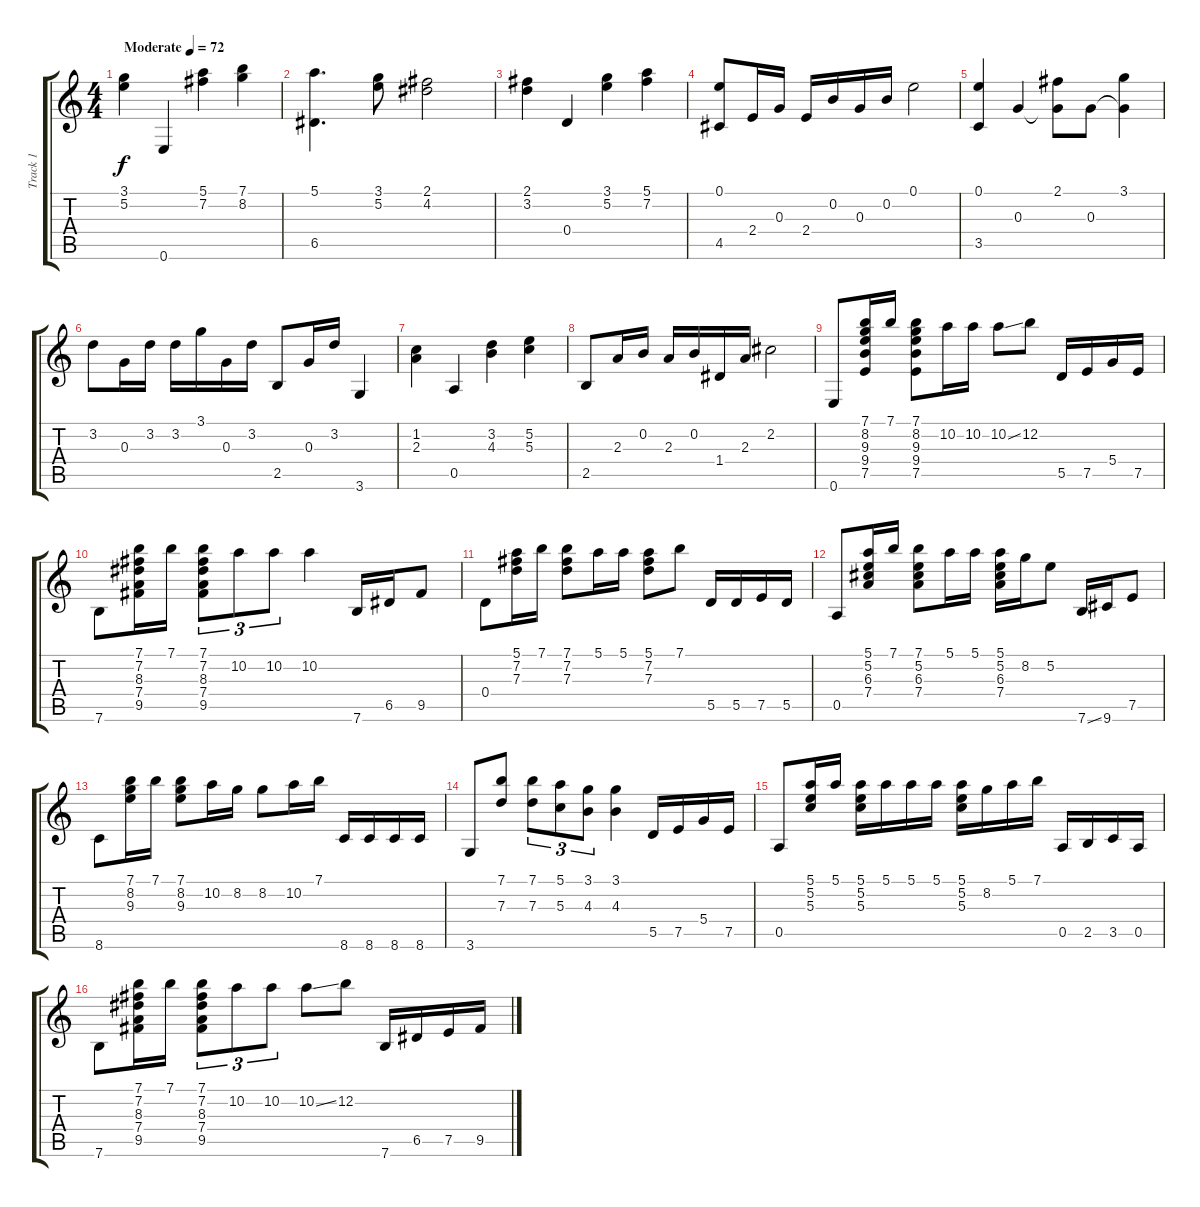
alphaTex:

\track ("Track 1" "Track 1") {instrument electricguitarclean}
\staff {score tabs}
\tuning (E4 B3 G3 D3 A2 E2) {hide}
\ts (4 4)
\tempo (72 "Moderate")
\clef g2
\ks c
(3.1 5.2).4{dy f instrument electricguitarclean} 0.6.4 (5.1 7.2).4 (7.1 8.2).4 |
(5.1 6.5).4{d} (3.1 5.2).8 (2.1 4.2).2 |
(2.1 3.2).4 0.4.4 (3.1 5.2).4 (5.1 7.2).4 |
(0.1 4.5).8 2.4.16 0.3.16 2.4.16 0.2.16 0.3.16 0.2.16 0.1.2 |
(0.1 3.5).4 0.3.4 (2.1 0.3{t}).8 0.3.8 (3.1 0.3{t}).4 |
3.2.8 0.3.16 3.2.16 3.2.16 3.1.16 0.3.16 3.2.16 2.5.8 0.3.16 3.2.16 3.6.4 |
(1.2 2.3).4 0.5.4 (3.2 4.3).4 (5.2 5.3).4 |
2.5.8 2.3.16 0.2.16 2.3.16 0.2.16 1.4.16 2.3.16 2.2.2 |
0.6.8 (7.1 8.2 9.3 9.4 7.5).16 7.1.16 (7.1 8.2 9.3 9.4 7.5).8 10.2.16 10.2.16 10.2{ss}.8 12.2.8 5.5.16 7.5.16 5.4.16 7.5.16 |
7.6.8 (7.1 7.2 8.3 7.4 9.5).16 7.1.16 (7.1 7.2 8.3 7.4 9.5).8{tu (3 2)} 10.2.8{tu (3 2)} 10.2.8{tu (3 2)} 10.2.4 7.6.16 6.5.16 9.5.8 |
0.4.8 (5.1 7.2 7.3).16 7.1.16 (7.1 7.2 7.3).8 5.1.16 5.1.16 (5.1 7.2 7.3).8 7.1.8 5.5.16 5.5.16 7.5.16 5.5.16 |
0.5.8 (5.1 5.2 6.3 7.4).16 7.1.16 (7.1 5.2 6.3 7.4).8 5.1.16 5.1.16 (5.1 5.2 6.3 7.4).16 8.2.16 5.2.8 7.6{ss}.16 9.6.16 7.5.8 |
8.6.8 (7.1 8.2 9.3).16 7.1.16 (7.1 8.2 9.3).8 10.2.16 8.2.16 8.2.8 10.2.16 7.1.16 8.6.16 8.6.16 8.6.16 8.6.16 |
3.6.8 (7.1 7.3).8 (7.1 7.3).8{tu (3 2)} (5.1 5.3).8{tu (3 2)} (3.1 4.3).8{tu (3 2)} (3.1 4.3).4 5.5.16 7.5.16 5.4.16 7.5.16 |
0.5.8 (5.1 5.2 5.3).16 5.1.16 (5.1 5.2 5.3).16 5.1.16 5.1.16 5.1.16 (5.1 5.2 5.3).16 8.2.16 5.1.16 7.1.16 0.5.16 2.5.16 3.5.16 0.5.16 |
7.6.8 (7.1 7.2 8.3 7.4 9.5).16 7.1.16 (7.1 7.2 8.3 7.4 9.5).8{tu (3 2)} 10.2.8{tu (3 2)} 10.2.8{tu (3 2)} 10.2{ss}.8 12.2.8 7.6.16 6.5.16 7.5.16 9.5.16
